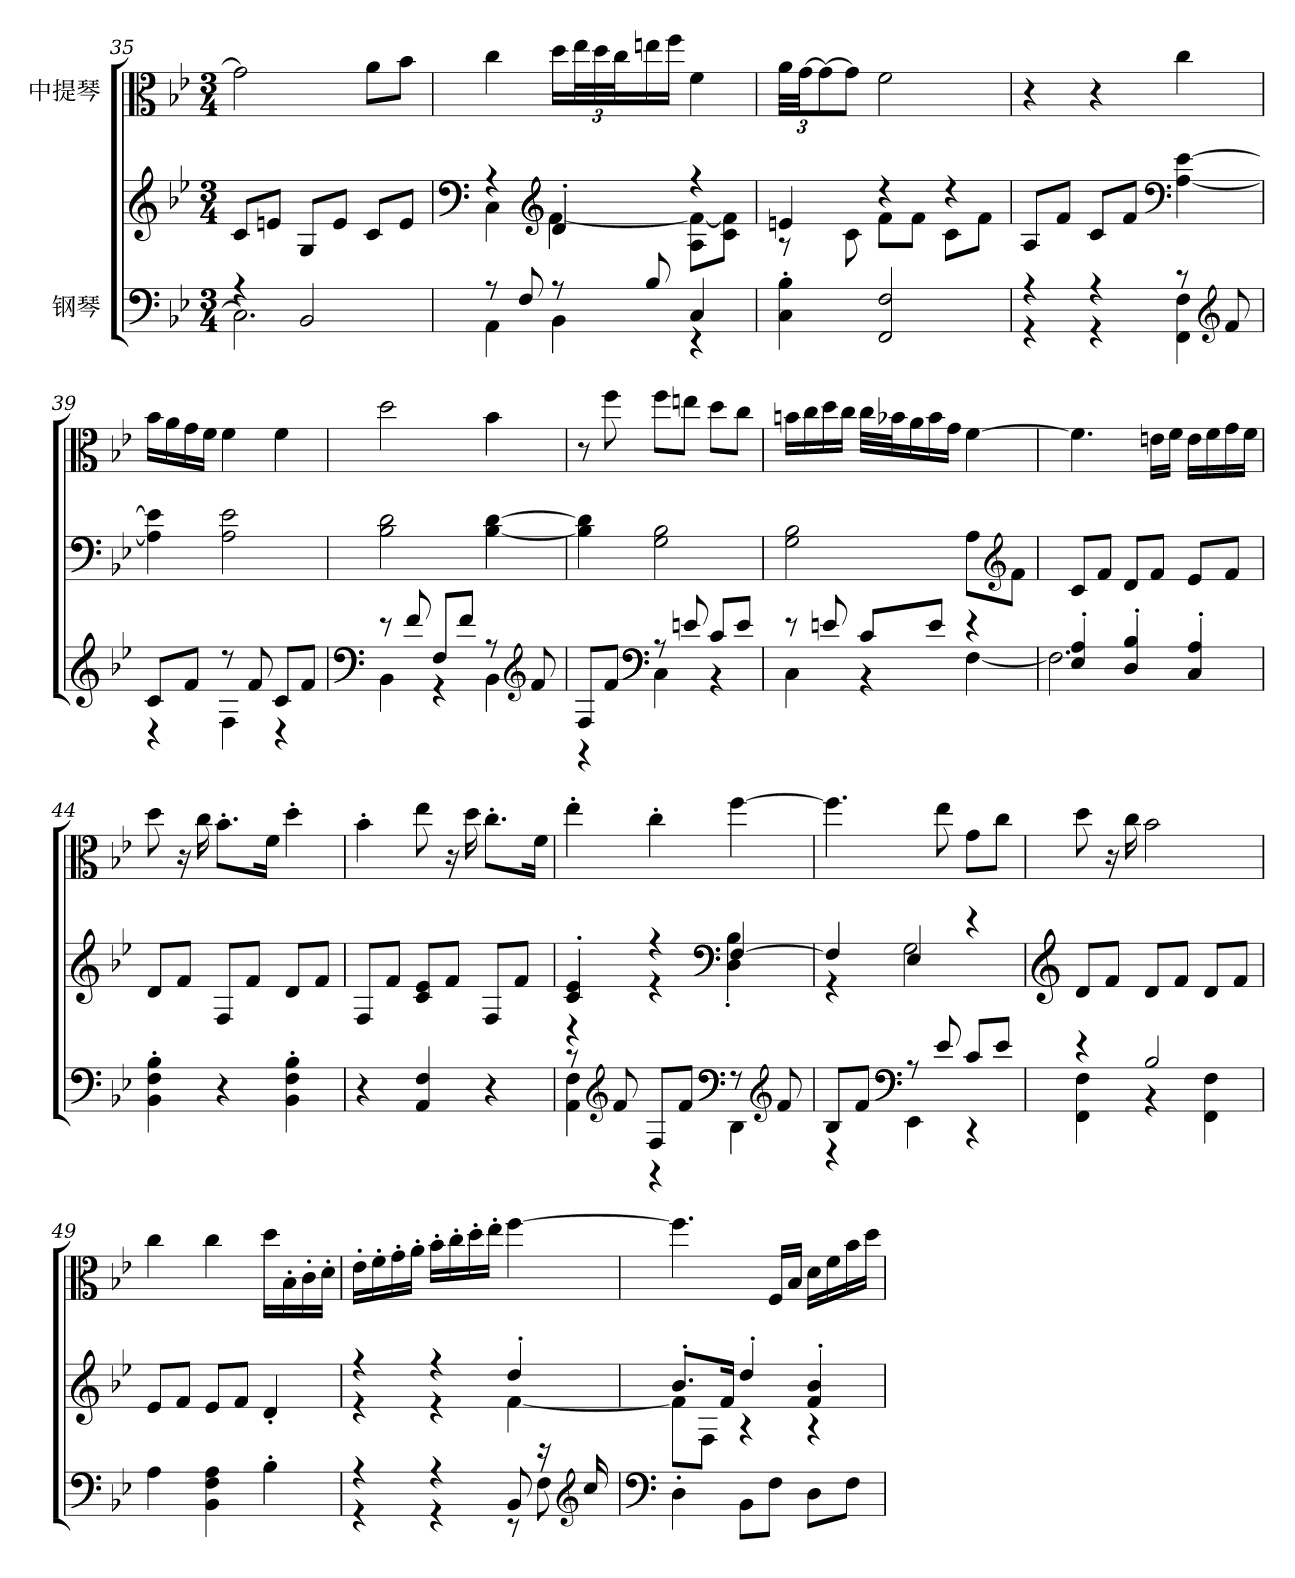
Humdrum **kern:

**kern	**kern	**kern
*part2	*part2	*part1
*staff3	*staff2	*staff1
*I"钢琴	*	*I"中提琴
*clefF4	*clefG2	*clefC3
*k[b-e-]	*k[b-e-]	*k[b-e-]
*M3/4	*M3/4	*M3/4
=35	=35	=35
*^	*	*
4r	2.C\]	8c/L	2g\]
.	.	8en/J	.
2BB-/	.	8G/L	.
.	.	8e/J	.
.	.	8c/L	8a\L
.	.	8e/J	8b-\J
!!LO:LB:g=z
=36	=36	=36	=36
*	*	*clefF4	*
*	*	*^	*
8r	4AA\	4r	4C\	4cc\
8F/	.	.	.	.
*	*	*clefG2	*	*
8r	4BB-\	4d'/	[4f\	16dd\LL
*	*	*	*	*Xbrackettup
.	.	.	.	48ee-\L
.	.	.	.	48dd\
.	.	.	.	48cc\J
8B-/	.	.	.	16een\
.	.	.	.	16ff\JJ
4C/	4r	4r	8A\ 8f\_L	4f\
.	.	.	8c\ 8f\]J	.
*v	*v	*	*	*
=37	=37	=37	=37
4C\' 4B-\'	4en/	8r	48a\LLL
.	.	.	[48g\JJ
.	.	.	12g\_
.	.	8c\	8g\J]
2FF/ 2F/	4r	8f\L	2f\
.	.	8f\J	.
.	4r	8c\L	.
.	.	8f\J	.
*	*v	*v	*
=38	=38	=38
*^	*	*
4r	4r	8A/L	4r
.	.	8f/J	.
4r	4r	8c/L	4r
.	.	8f/J	.
*	*	*clefF4	*
8r	4FF\ 4F\	[4A\ [4e-\	4cc\
*clefG2	*	*	*
8f/	.	.	.
!!LO:PB:g=z
=39	=39	=39	=39
8c/L	4r	4A\] 4e-\]	16b-\LL
.	.	.	16a\
8f/J	.	.	16g\
.	.	.	16f\JJ
8r	4F\	2A\ 2e-\	4f\
8f/	.	.	.
8c/L	4r	.	4f\
8f/J	.	.	.
=40	=40	=40	=40
*clefF4	*	*	*
8r	4BB-\	2B-\ 2d\	2dd\
8f/	.	.	.
8F/L	4r	.	.
8f/J	.	.	.
8r	4BB-\	[4B-\ [4d\	4b-\
*clefG2	*	*	*
8f/	.	.	.
=41	=41	=41	=41
8F/L	4r	4B-\] 4d\]	8r
8f/J	.	.	8ff\
*clefF4	*	*	*
8r	4C\	2G\ 2B-\	8ff\L
8en/	.	.	8een\J
8c/L	4r	.	8dd\L
8e/J	.	.	8cc\J
!!LO:LB:g=z
=42	=42	=42	=42
8r	4C\	2G\ 2B-\	16bn\LL
.	.	.	16cc\
8en/	.	.	16dd\
.	.	.	16cc\JJ
8c/L	4r	.	32cc\LLL
.	.	.	32b-X\J
.	.	.	16a\
8e/J	.	.	16b-\
.	.	.	16g\JJ
4r	[4F\	8A\L	[4f\
*	*	*clefG2	*
.	.	8f\J	.
=43	=43	=43	=43
4E-/' 4A/'	2.F\]	8c/L	4.f\]
.	.	8f/J	.
4D/' 4B-/'	.	8d/L	.
.	.	8f/J	16en\LL
.	.	.	16f\JJ
4C/' 4A/'	.	8e-/L	16e\LL
.	.	.	16f\
.	.	8f/J	16g\
.	.	.	16f\JJ
*v	*v	*	*
=44	=44	=44
4BB-\' 4F\' 4B-\'	8d/L	8dd\
.	8f/J	16r
.	.	16cc\
4r	8F/L	8.b-'\L
.	8f/J	.
.	.	16f\Jk
4BB-\' 4F\' 4B-\'	8d/L	4dd'\
.	8f/J	.
!!LO:LB:g=z
=45	=45	=45
4r	8F/L	4b-'\
.	8f/J	.
4AA/ 4F/	8c/ 8e-/L	8ee-\
.	8f/J	16r
.	.	16dd\
4r	8F/L	8.cc'\L
.	8f/J	.
.	.	16f\Jk
=46	=46	=46
*^	*^	*
8r	4AA\ 4F\	4c/' 4e-/'	4r	4ee-'\
*clefG2	*	*	*	*
8f/	.	.	.	.
8F/L	4r	4r	4r	4cc'\
8f/J	.	.	.	.
*clefF4	*	*clefF4	*	*
8r	4DD\	[4F/	4D\' 4B-\'	[4ff\
*clefG2	*	*	*	*
8f/	.	.	.	.
=47	=47	=47	=47	=47
8B-/L	4r	4F/]	4r	4.ff\]
8f/J	.	.	.	.
*clefF4	*	*	*	*
8r	4EE-\	4E-/	2G\	.
8e-/	.	.	.	8ee-\
8c/L	4r	4r	.	8g\L
8e-/J	.	.	.	8cc\J
*	*	*v	*v	*
=48	=48	=48	=48
*	*	*clefG2	*
4r	4FF\ 4F\	8d/L	8dd\
.	.	8f/J	16r
.	.	.	16cc\
2B-/	4r	8d/L	2b-\
.	.	8f/J	.
.	4FF\ 4F\	8d/L	.
.	.	8f/J	.
*v	*v	*	*
!!LO:LB:g=z
=49	=49	=49
4A\	8e-/L	4cc\
.	8f/J	.
4BB-\ 4F\ 4A\	8e-/L	4cc\
.	8f/J	.
4B-'\	4d'/	16dd\LL
.	.	16B-'\
.	.	16c'\
.	.	16d'\JJ
=50	=50	=50
*^	*^	*
4r	4r	4r	4r	16e-'\LL
.	.	.	.	16f'\
.	.	.	.	16g'\
.	.	.	.	16a'\JJ
4r	4r	4r	4r	16b-'\LL
.	.	.	.	16cc'\
.	.	.	.	16dd'\
.	.	.	.	16ee-'\JJ
8BB-/	8r	4dd'/	[4f\	[4ff\
16r	8F\	.	.	.
*clefG2	*	*	*	*
16cc/	.	.	.	.
*v	*v	*	*	*
=51	=51	=51	=51
*clefF4	*	*	*
4D'\	8.b-'/L	8f\L]	4.ff\]
.	.	8F\J	.
.	16f/Jk	.	.
8BB-\L	4dd'/	4r	.
8F\J	.	.	16F/LL
.	.	.	16B-/JJ
8D\L	4f/' 4b-/'	4r	16d\LL
.	.	.	16f\
8F\J	.	.	16b-\
.	.	.	16dd\JJ
*	*v	*v	*
=	=	=
*-	*-	*-
